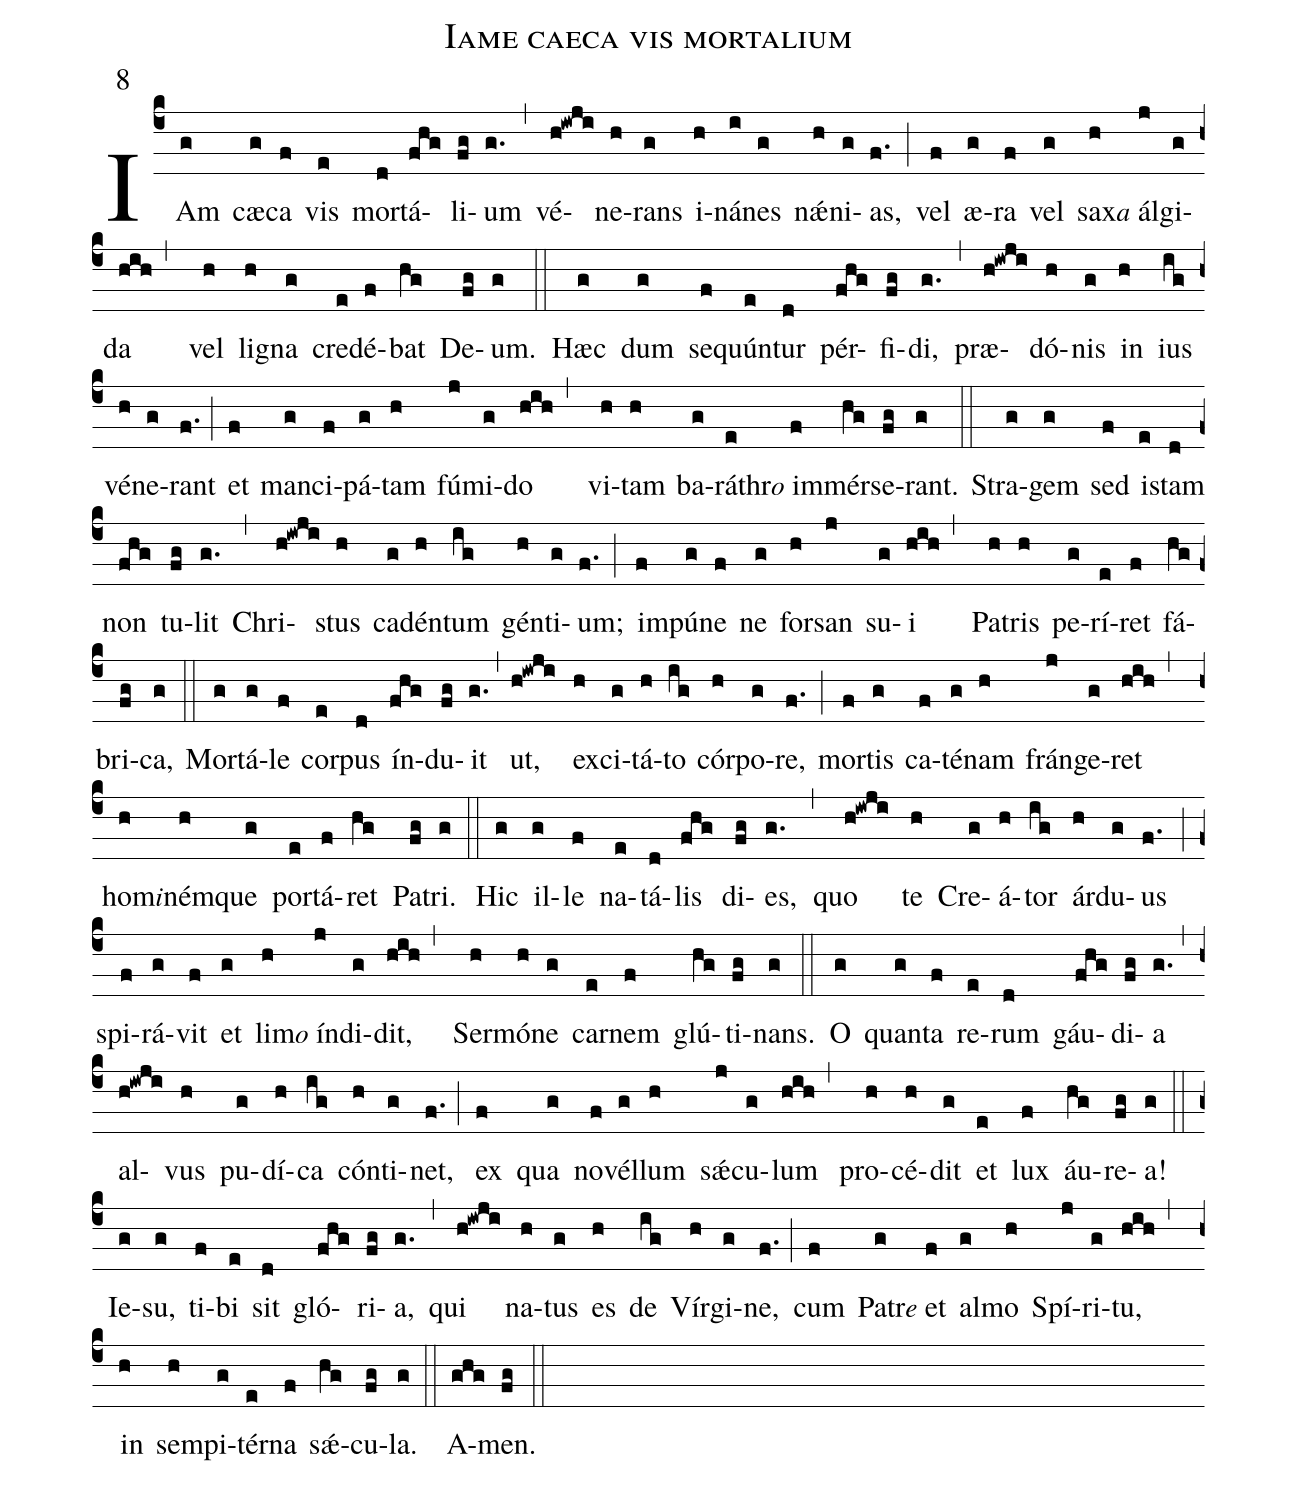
name: Iame caeca vis mortalium;
mode: 8;
%%
(c4)
IAm(g) cæ(g)ca(f) vis(e) mor(d)tá(fhg)li(fg)um(g.) (,)
vé(h!iwji)ne(h)rans(g) i(h)ná(i)nes(g) nǽ(h)ni(g)as,(f.) (;)
vel(f) æ(g)ra(f) vel(g) sa(h)x<e>a</e> {á}l(j)gi(g)da(hih,)
vel(h) li(h)gna(g) cre(e)dé(f)bat(hg) De(fg)um.(g) (::)

Hæc(g) dum(g) se(f)quún(e)tur(d) pér(fhg)fi(fg)di,(g.) (,)
præ(h!iwji)dó(h)nis(g) in(h) ius(ig) vé(h)ne(g)rant(f.) (;)
et(f) man(g)ci(f)pá(g)tam(h) fú(j)mi(g)do(hih,)
vi(h)tam(h) ba(g)rá(e)thr<e>o</e> {i}m(f)mér(hg)se(fg)rant.(g) (::)

Stra(g)gem(g) sed(f) i(e)stam(d) non(fhg) tu(fg)lit(g.) (,)
Chri(h!iwji)stus(h) ca(g)dén(h)tum(ig) gén(h)ti(g)um;(f.) (;)
im(f)pú(g)ne(f) ne(g) for(h)san(j) su(g)i(hih,)
Pa(h)tris(h) pe(g)rí(e)ret(f) fá(hg)bri(fg)ca,(g) (::)

Mor(g)tá(g)le(f) cor(e)pus(d) ín(fhg)du(fg)it(g.) (,)
ut,(h!iwji) ex(h)ci(g)tá(h)to(ig) cór(h)po(g)re,(f.) (;)
mor(f)tis(g) ca(f)té(g)nam(h) frán(j)ge(g)ret(hih,)
ho(h)m<e>i</e>n{é}m(h)que(g) por(e)tá(f)ret(hg) Pa(fg)tri.(g) (::)

Hic(g) il(g)le(f) na(e)tá(d)lis(fhg) di(fg)es,(g.) (,)
quo(h!iwji) te(h) Cre(g)á(h)tor(ig) ár(h)du(g)us(f.) (;)
spi(f)rá(g)vit(f) et(g) li(h)m<e>o</e> {í}n(j)di(g)dit,(hih,)
Ser(h)mó(h)ne(g) car(e)nem(f) glú(hg)ti(fg)nans.(g) (::)

O(g) quan(g)ta(f) re(e)rum(d) gáu(fhg)di(fg)a(g.) (,)
al(h!iwji)vus(h) pu(g)dí(h)ca(ig) cón(h)ti(g)net,(f.) (;)
ex(f) qua(g) no(f)vél(g)lum(h) sǽ(j)cu(g)lum(hih,)
pro(h)cé(h)dit(g) et(e) lux(f) áu(hg)re(fg)a!(g) (::)

Ie(g)su,(g) ti(f)bi(e) sit(d) gló(fhg)ri(fg)a,(g.) (,)
qui(h!iwji) na(h)tus(g) es(h) de(ig) Vír(h)gi(g)ne,(f.) (;)
cum(f) Pa(g)tr<e>e</e> {e}t(f) al(g)mo(h) Spí(j)ri(g)tu,(hih,)
in(h) sem(h)pi(g)tér(e)na(f) sǽ(hg)cu(fg)la.(g) (::)

A(ghg)men.(fg) (::)
